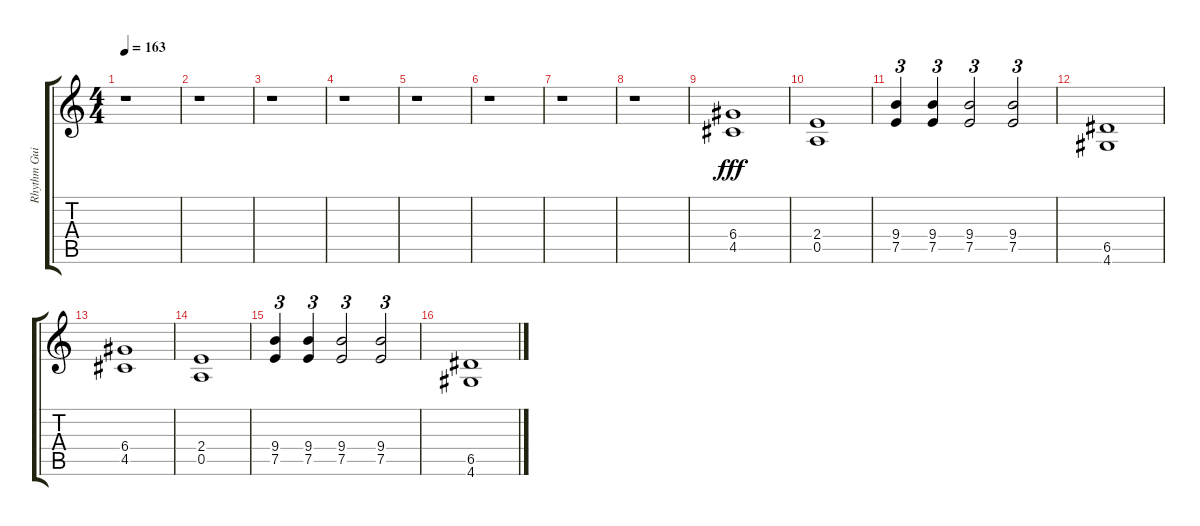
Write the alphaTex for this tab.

\track ("Rhythm Guitar" "Rhythm Gui") {instrument electricguitarjazz}
\staff {score tabs}
\tuning (E4 B3 G3 D3 A2 E2) {hide}
\ts (4 4)
\tempo 163
\clef g2
\ks c
r.1{dy fff} |
r.1 |
r.1 |
r.1 |
r.1 |
r.1 |
r.1 |
r.1 |
(6.4 4.5).1{instrument electricguitarmuted} |
(2.4 0.5).1 |
(9.4 7.5).4{tu (3 2)} (9.4 7.5).4{tu (3 2)} (9.4 7.5).2{tu (3 2)} (9.4 7.5).2{tu (3 2)} |
(6.5 4.6).1 |
(6.4 4.5).1 |
(2.4 0.5).1 |
(9.4 7.5).4{tu (3 2)} (9.4 7.5).4{tu (3 2)} (9.4 7.5).2{tu (3 2)} (9.4 7.5).2{tu (3 2)} |
(6.5 4.6).1
